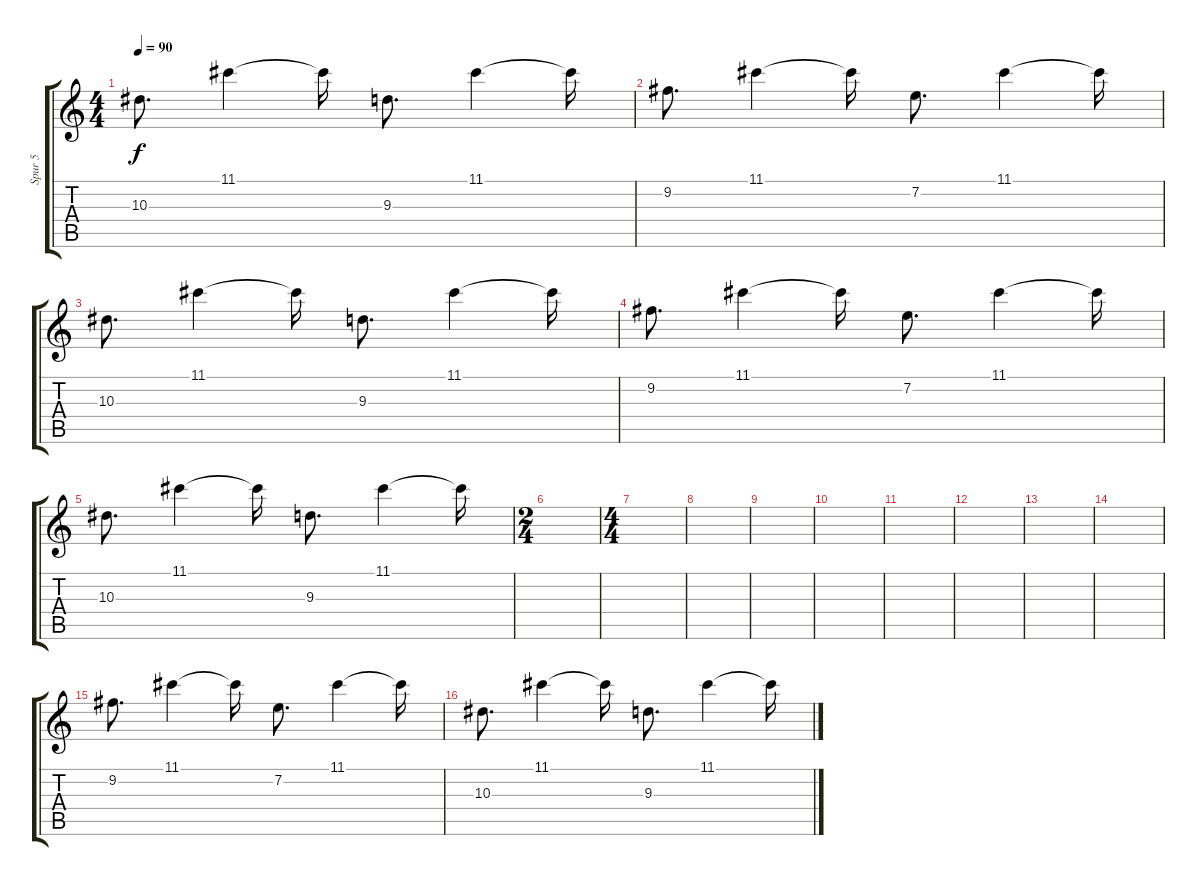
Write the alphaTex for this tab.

\track ("Spur 5" "Spur 5") {instrument distortionguitar}
\staff {score tabs}
\tuning (D4 A3 F3 C3 G2 C2) {hide}
\ts (4 4)
\tempo 90
\clef g2
\ks c
10.3.8{d dy f} 11.1.4 11.1{t}.16 9.3.8{d} 11.1.4 11.1{t}.16 |
9.2.8{d} 11.1.4 11.1{t}.16 7.2.8{d} 11.1.4 11.1{t}.16 |
10.3.8{d} 11.1.4 11.1{t}.16 9.3.8{d} 11.1.4 11.1{t}.16 |
9.2.8{d} 11.1.4 11.1{t}.16 7.2.8{d} 11.1.4 11.1{t}.16 |
10.3.8{d} 11.1.4 11.1{t}.16 9.3.8{d} 11.1.4 11.1{t}.16 |
\ts (2 4)
|
\ts (4 4)
|
|
|
|
|
|
|
|
9.2.8{d} 11.1.4 11.1{t}.16 7.2.8{d} 11.1.4 11.1{t}.16 |
10.3.8{d} 11.1.4 11.1{t}.16 9.3.8{d} 11.1.4 11.1{t}.16
